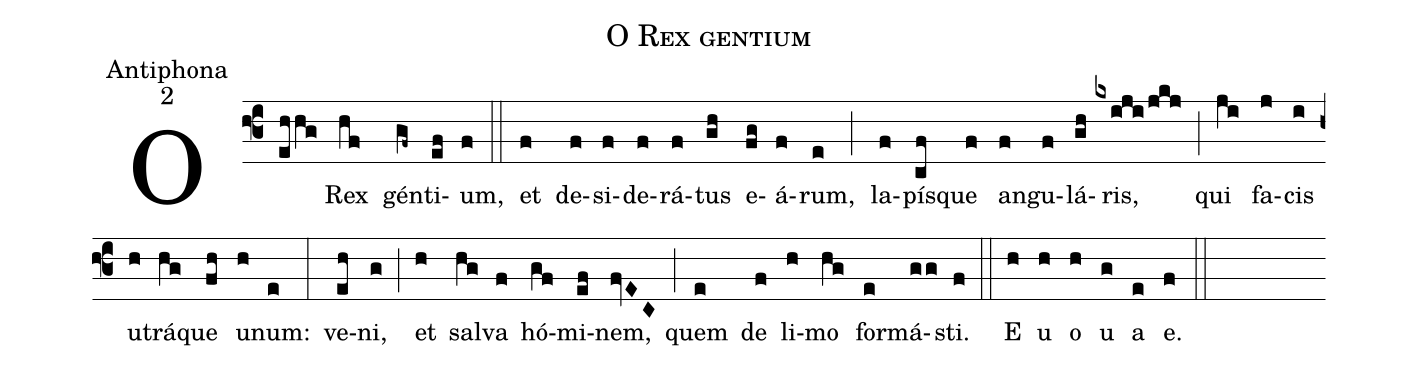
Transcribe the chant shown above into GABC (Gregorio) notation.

name:O Rex gentium;
office-part:Antiphona;
mode:2;
%%
(f3)O(ehhg) Rex(hf) gén(gf~)ti(ef)um,(f) (::) et(f) de(f)si(f)de(f)rá(f)tus(gh) e(fg)á(f)rum,(e) (;) la(f)pís(cf)que(f) an(f)gu(f)lá(gh)ris,(kxiji/jkj) (;) qui(ji) fa(j)cis(i) u(h)trá(hg)que(fh) u(h)num:(e) (:) ve(eh)ni,(g) (;) et(h) sal(hg)va(f) hó(gf)mi(ef)nem,(fvEC) (;) quem(e) de(f) li(h)mo(hg) for(e)má(gg)sti.(f) (::) E(h) u(h) o(h) u(g) a(e) e.(f) (::)
